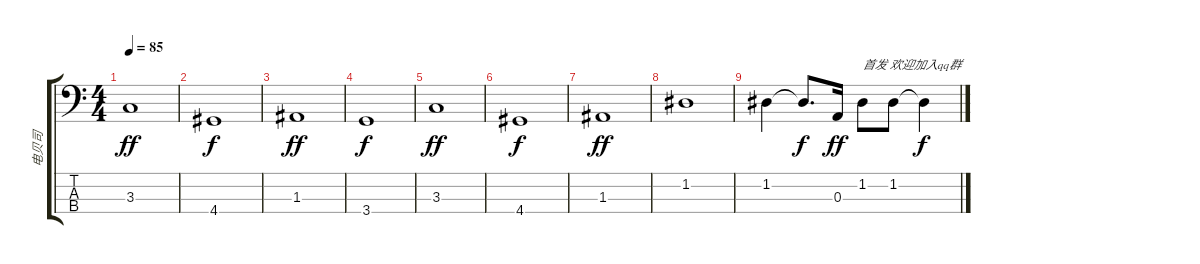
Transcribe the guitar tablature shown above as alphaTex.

\track ("电贝司" "电贝司") {instrument electricbassfinger}
\staff {score tabs}
\tuning (G2 D2 A1 E1) {hide}
\ts (4 4)
\tempo 85
\clef f4
\ks c
3.3.1{dy ff} |
4.4.1{dy f} |
1.3.1{dy ff} |
3.4.1{dy f} |
3.3.1{dy ff} |
4.4.1{dy f} |
1.3.1{dy ff} |
1.2.1 |
1.2.4 1.2{t}.8{d dy f} 0.3.16{dy ff} 1.2.8{txt "首发 欢迎加入qq群"} 1.2.8 1.2{t}.4{dy f}
